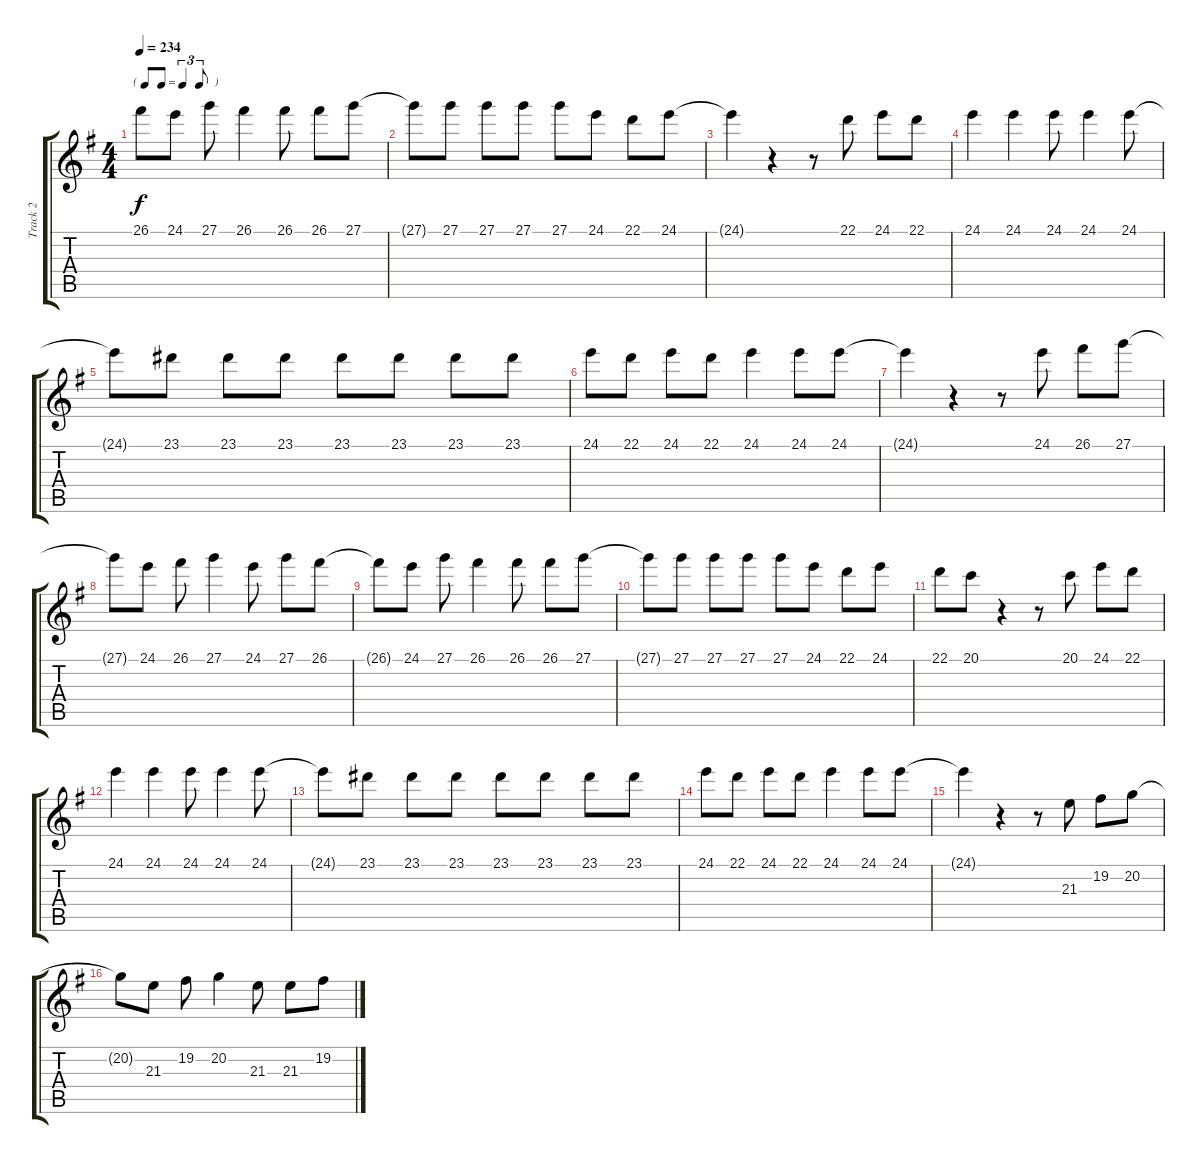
\track ("Track 2" "Track 2") {instrument clarinet}
\staff {score tabs}
\tuning (E4 B3 G3 D3 A2 E2) {hide}
\ts (4 4)
\tf triplet8th
\tempo 234
\clef g2
\ks g
26.1{t}.8{dy f} 24.1.8 27.1.8 26.1.4 26.1.8 26.1.8 27.1.8 |
27.1{t}.8 27.1.8 27.1.8 27.1.8 27.1.8 24.1.8 22.1.8 24.1.8 |
24.1{t}.4 r.4 r.8 22.1.8 24.1.8 22.1.8 |
24.1.4 24.1.4 24.1.8 24.1.4 24.1.8 |
24.1{t}.8 23.1.8 23.1.8 23.1.8 23.1.8 23.1.8 23.1.8 23.1.8 |
24.1.8 22.1.8 24.1.8 22.1.8 24.1.4 24.1.8 24.1.8 |
24.1{t}.4 r.4 r.8 24.1.8 26.1.8 27.1.8 |
27.1{t}.8 24.1.8 26.1.8 27.1.4 24.1.8 27.1.8 26.1.8 |
26.1{t}.8 24.1.8 27.1.8 26.1.4 26.1.8 26.1.8 27.1.8 |
27.1{t}.8 27.1.8 27.1.8 27.1.8 27.1.8 24.1.8 22.1.8 24.1.8 |
22.1.8 20.1.8 r.4 r.8 20.1.8 24.1.8 22.1.8 |
24.1.4 24.1.4 24.1.8 24.1.4 24.1.8 |
24.1{t}.8 23.1.8 23.1.8 23.1.8 23.1.8 23.1.8 23.1.8 23.1.8 |
24.1.8 22.1.8 24.1.8 22.1.8 24.1.4 24.1.8 24.1.8 |
24.1{t}.4 r.4 r.8 21.3.8 19.2.8 20.2.8 |
20.2{t}.8 21.3.8 19.2.8 20.2.4 21.3.8 21.3.8 19.2.8
